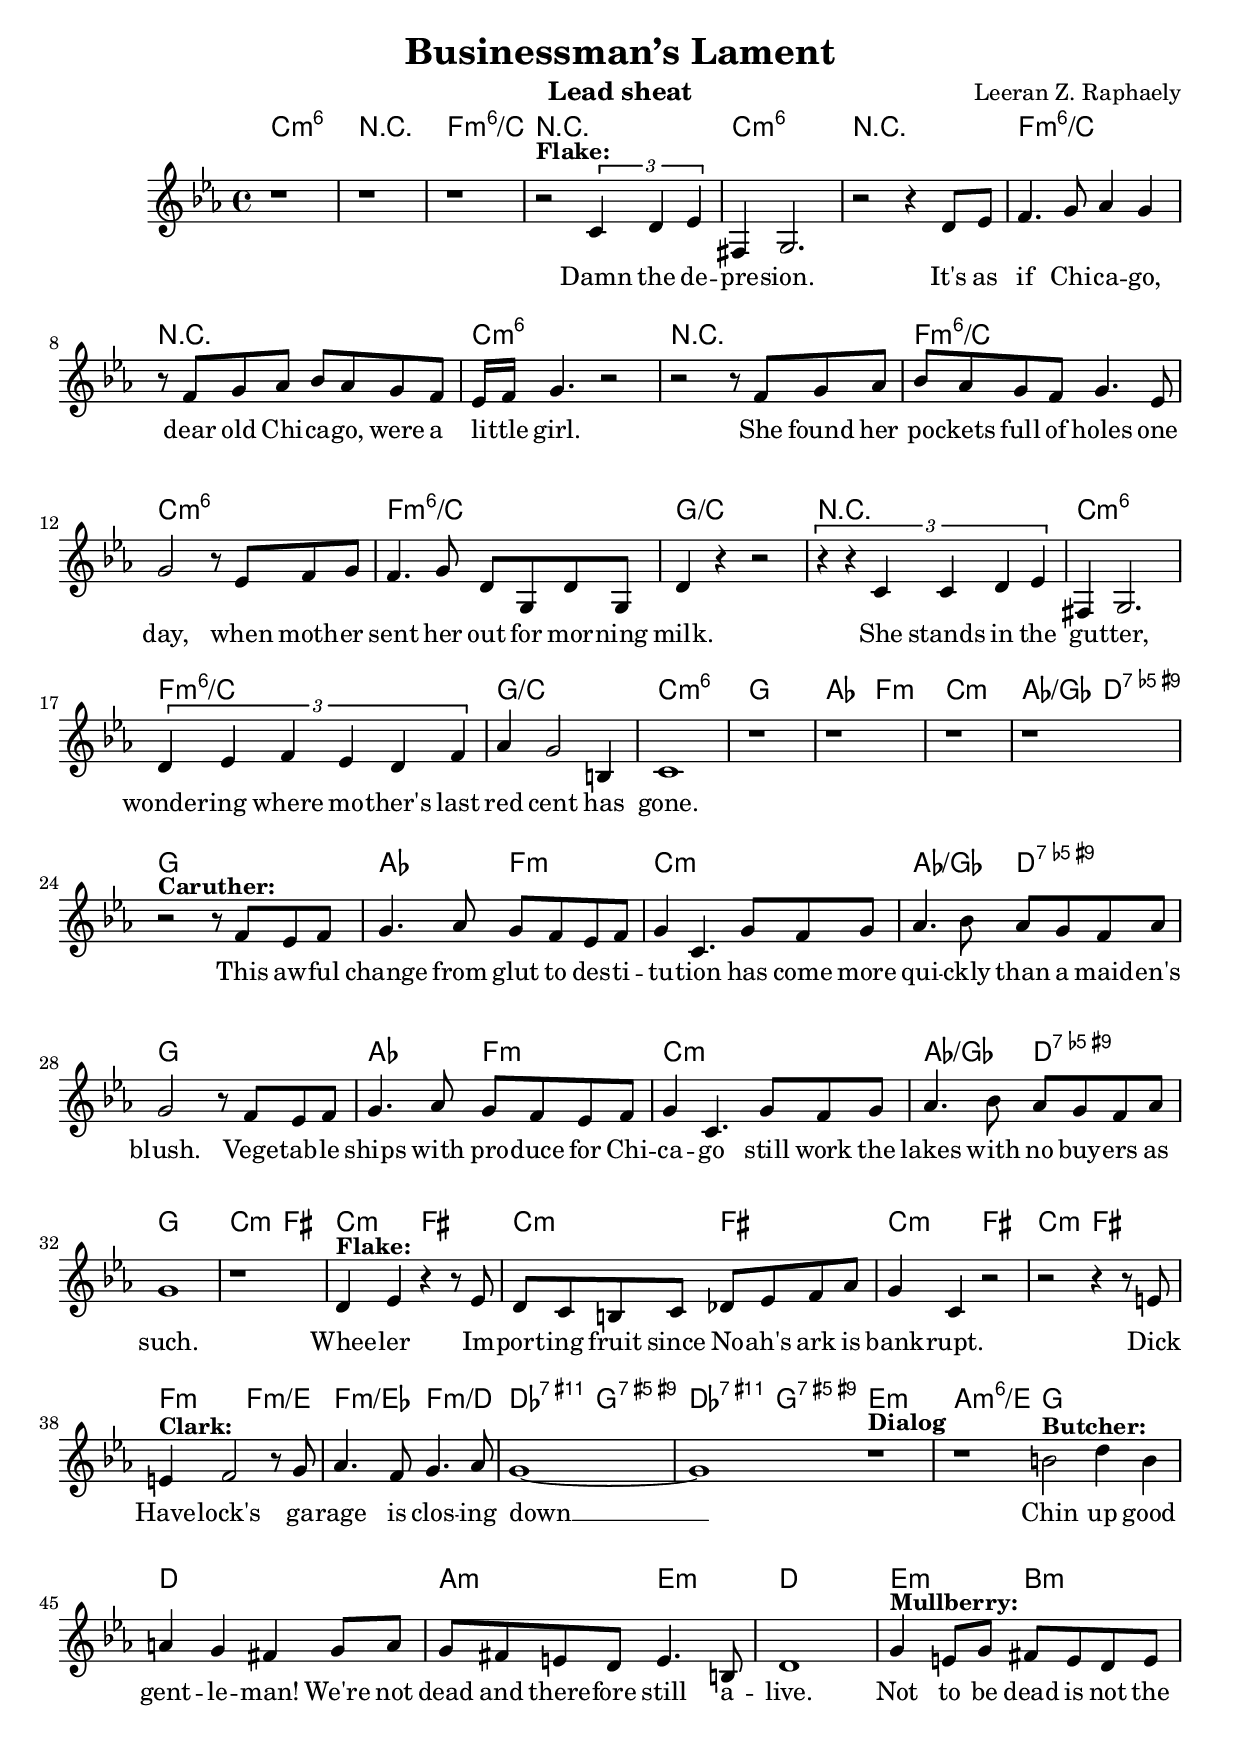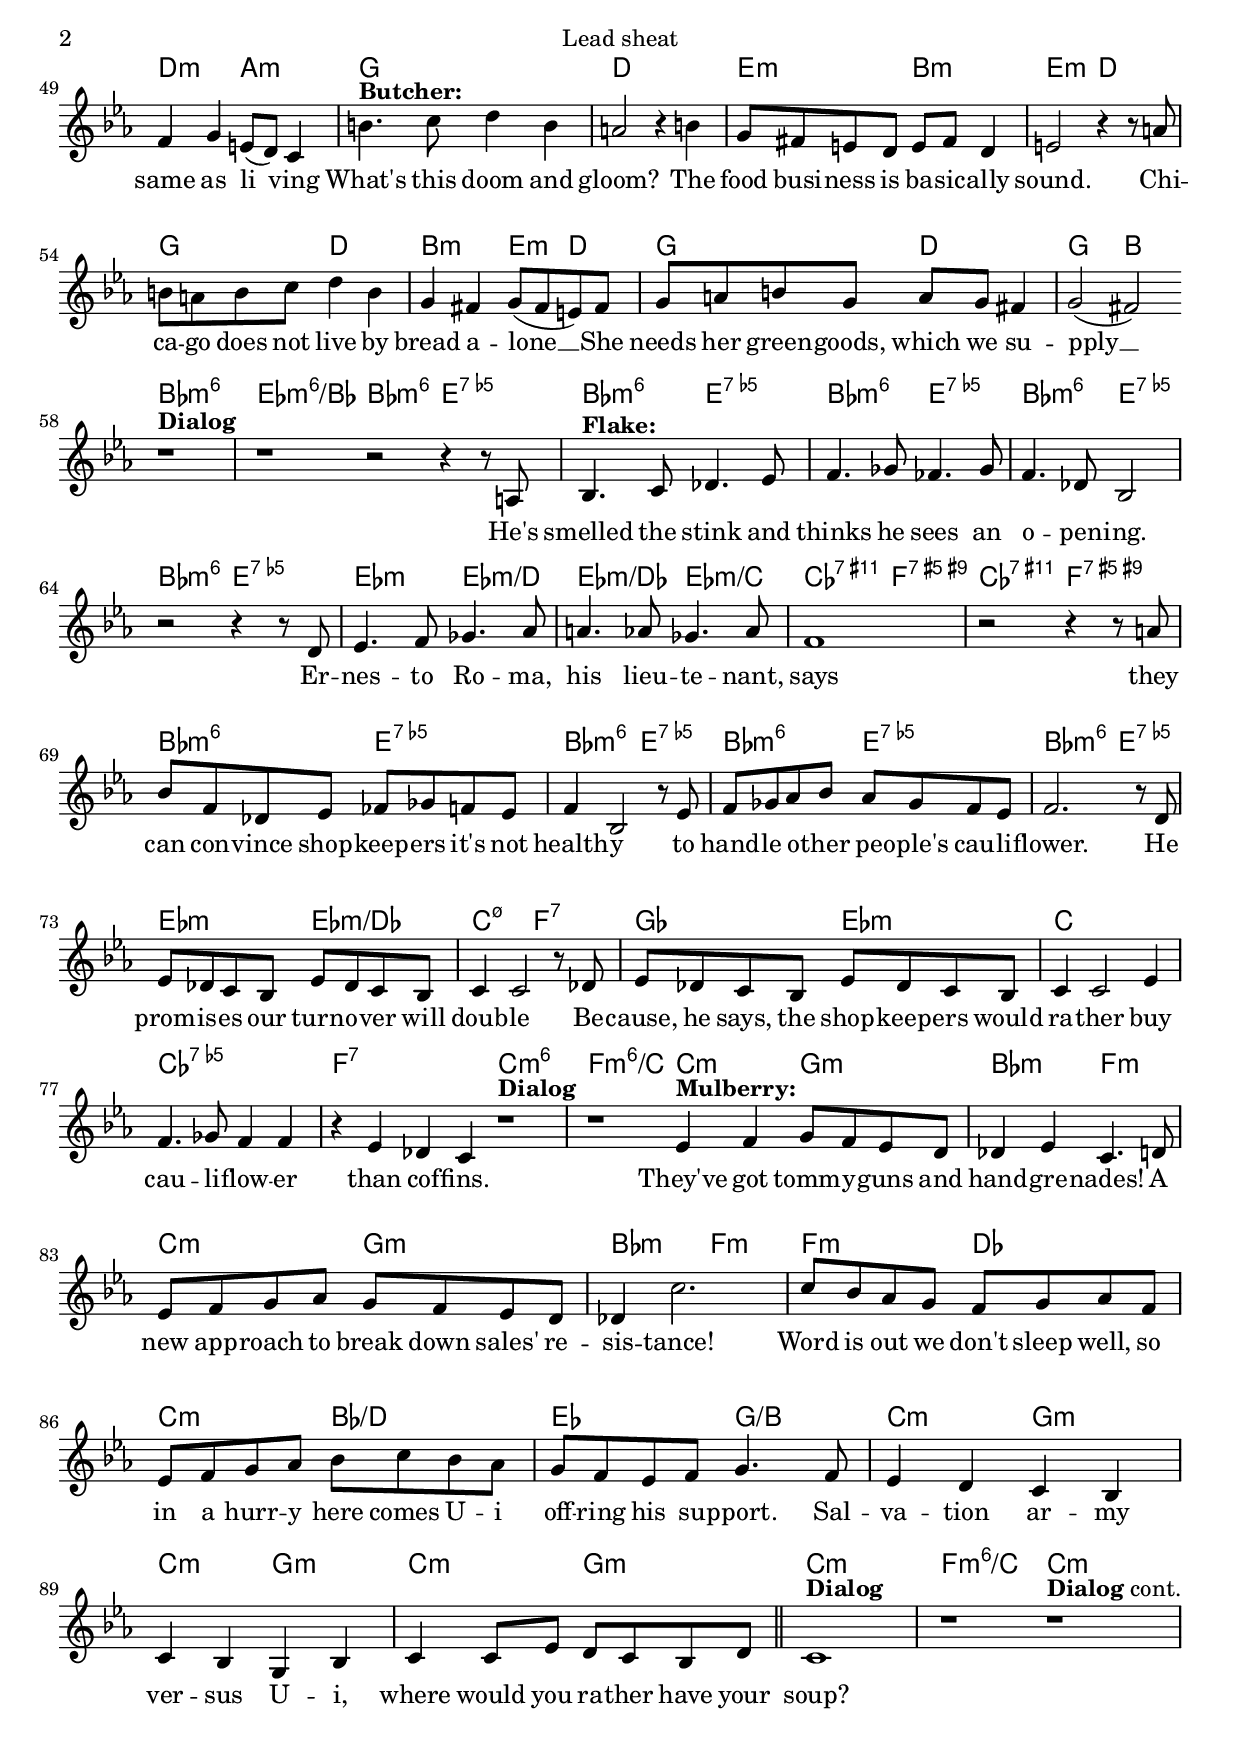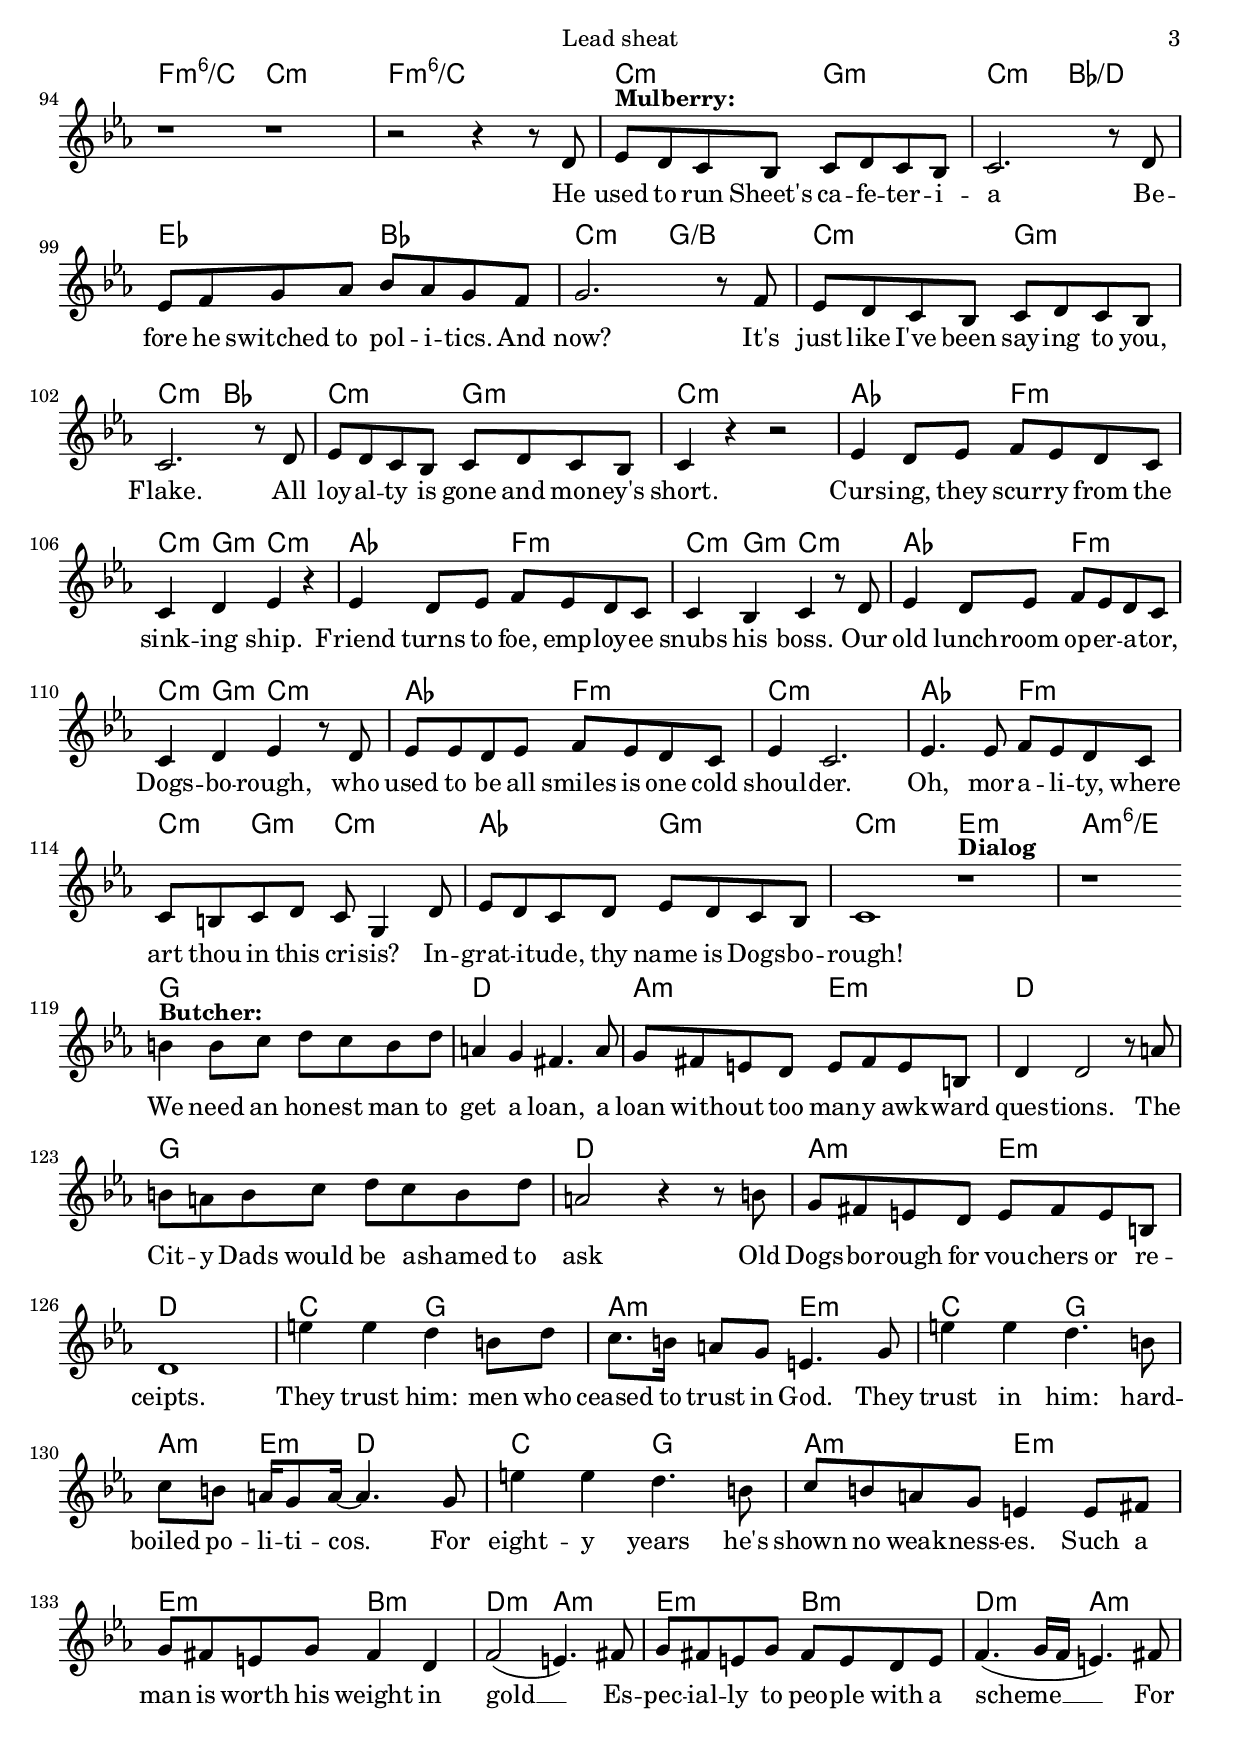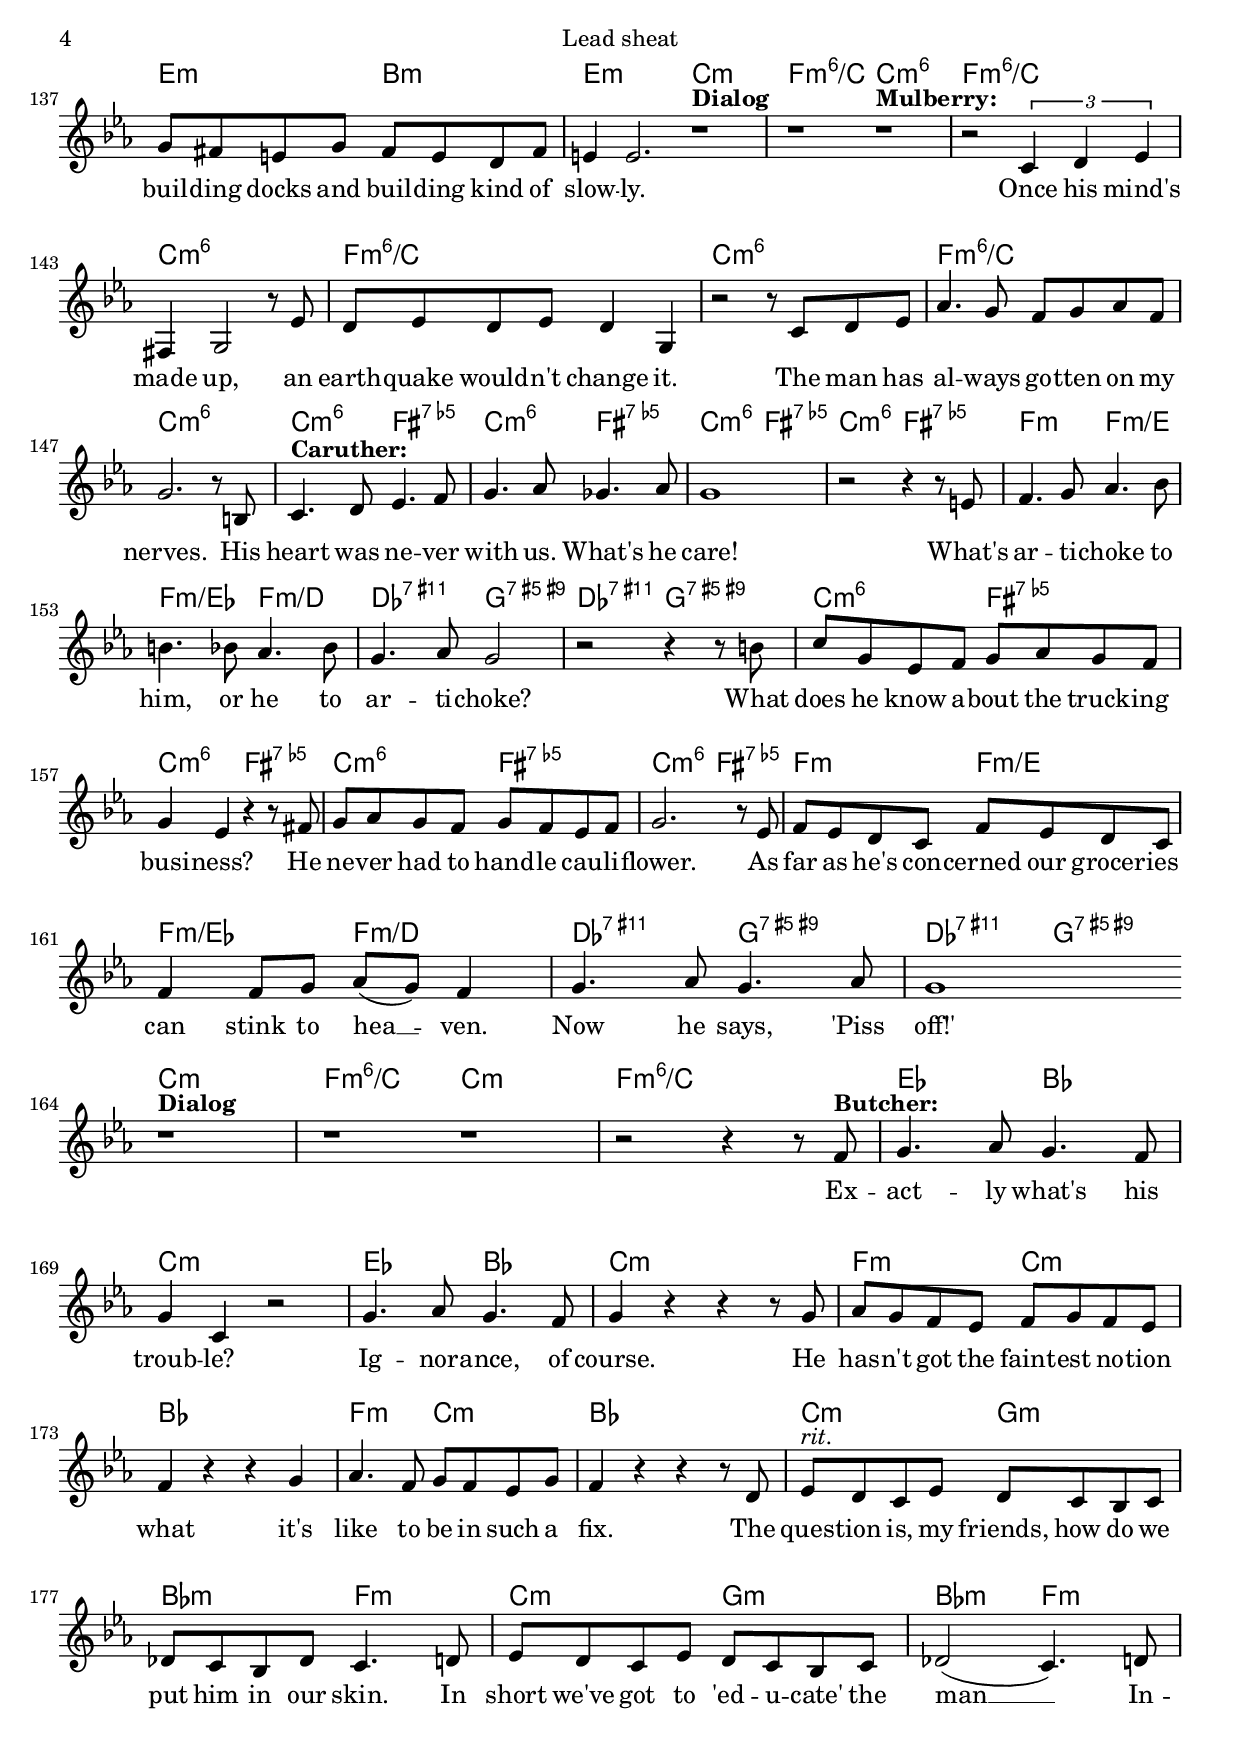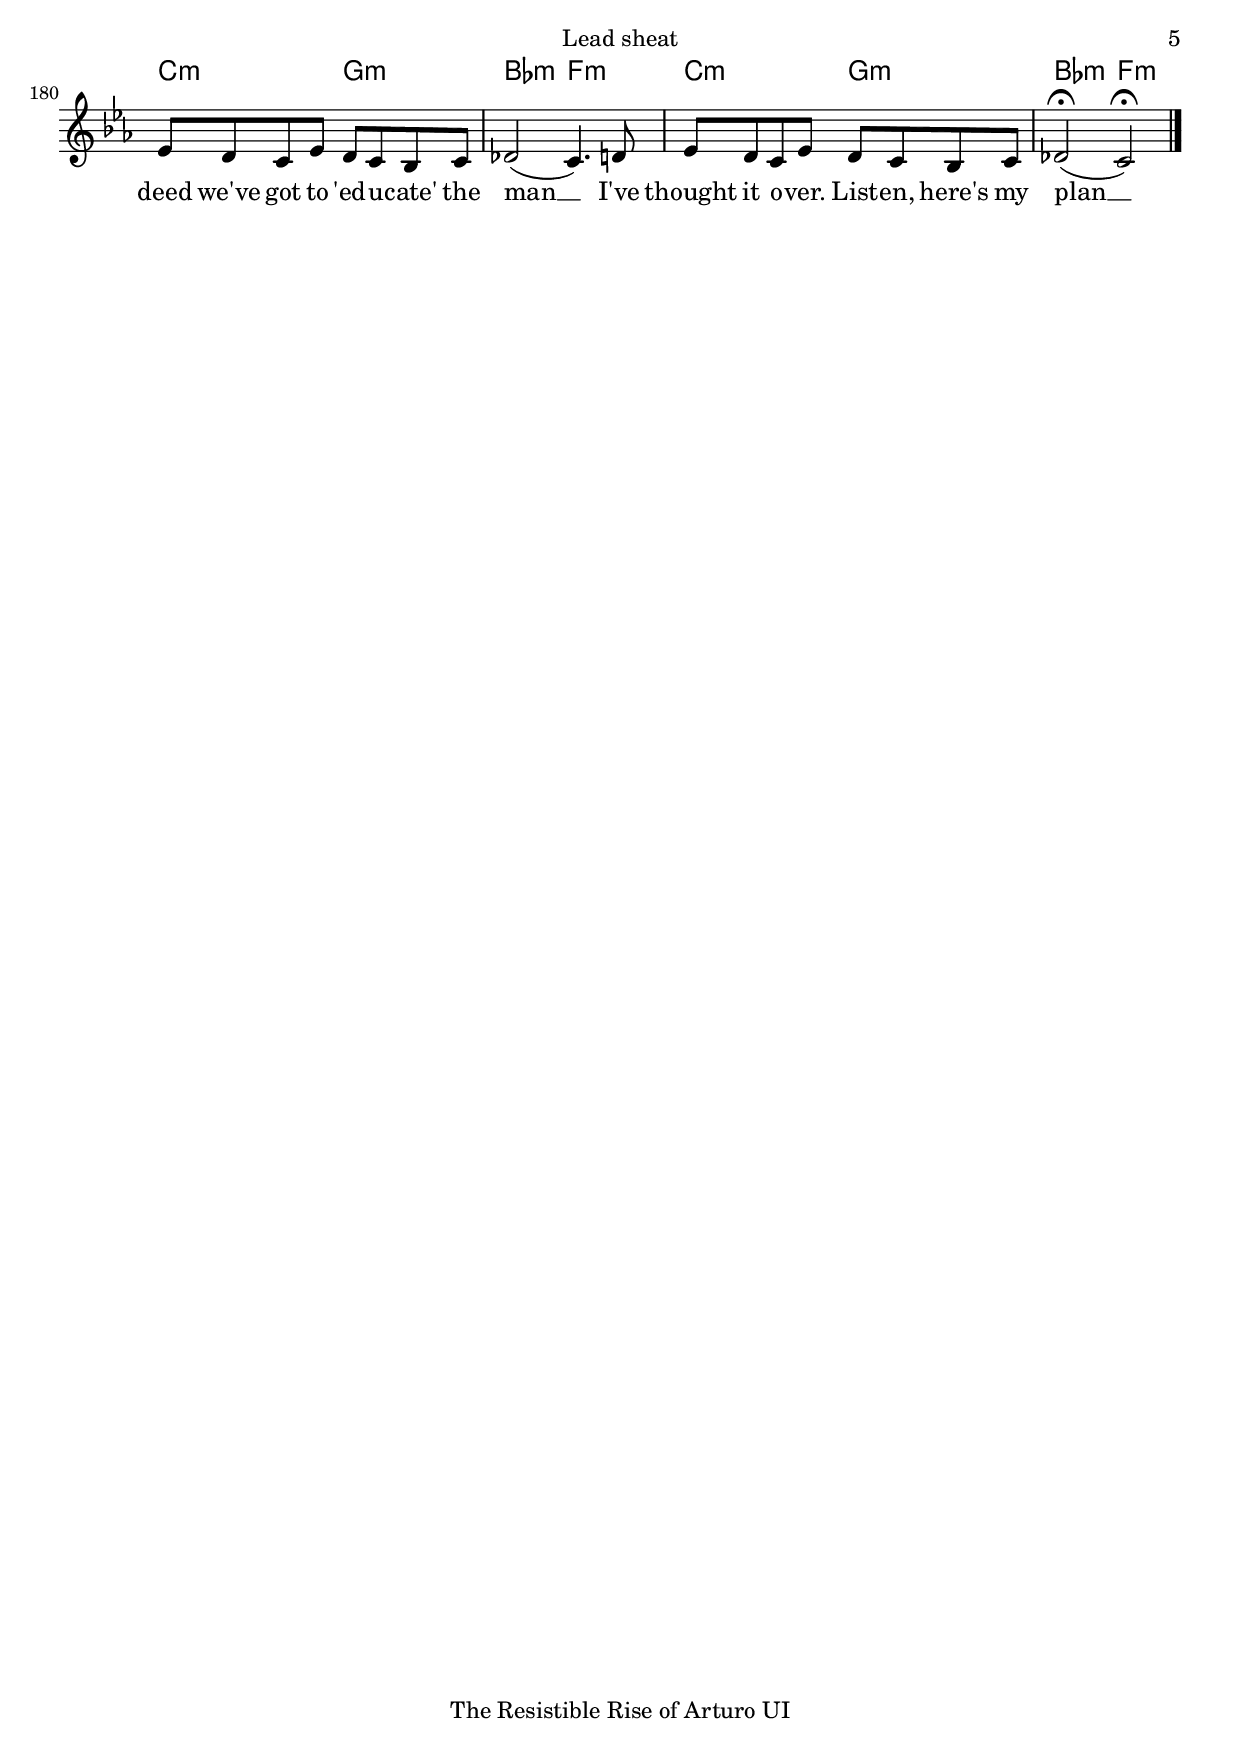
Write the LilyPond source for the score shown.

\header {
	title = "Businessman’s Lament"
	composer = "Leeran Z. Raphaely"
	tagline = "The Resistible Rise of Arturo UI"
	instrument = "Lead sheat"
}

\paper {
	between-system-padding = #7
	between-system-space = 4\cm
}

\version "2.10.33"
<<

\chords {
	% verse1: Flake
	c1:min6 r1 f:min6/c r1           % Damn the de-
	c:min6 r1 f:min6/c r1            % pression .. were a li-
	c:min6 r1                        % ttle girl
	f1:min6/c c:min6                 % pockets full of holes
	f1:min6/c g1/c r1                % sent her out for morning..
	c:min6 f:min6/c g/c c:min6 g     % wondering .. has gone

	% verse2: Caruther
	aes2 f:min c1:min
	aes2/ges d:7.5-.9+ g1
	aes2 f:min c1:min
	aes2/ges d:7.5-.9+ g1
	aes2 f:min c1:min
	aes2/ges d:7.5-.9+ g1
	
	% verse3: clark and flake
	c2:min fis                       % 
	c:min fis                        % Wheeler Im
	c:min fis                        % porting fruit..
	c:min fis                        % bankrupt
	c:min fis                        % Dick
	f:min f:min/e f:min/ees f:min/d  % Havelock's ..
	des:7.11+ g:7.5+.9+              % down
	des:7.11+ g:7.5+.9+              % down cnt.

	\transpose ees g {
	c1:min f:min6/c

	% verse4: Butcher and Mullberry
	ees1 bes f2:min c:min bes1
	c2:min g:min bes:min f:min
	ees1 bes c2:min g:min c:min bes
	ees bes g:min c4:min bes
	ees2 bes ees g
	}
	
	\transpose ees des {
	c1:min6 f:min6/c

	% verse5: Flake
	c2:min6 fis:5-.7
	c :min6 fis:5-.7
	c :min6 fis:5-.7
	c :min6 fis:5-.7
	c :min6 fis:5-.7
	f:min f:min/e f:min/ees f:min/d
	des:7.11+ g:7.5+.9+
	des:7.11+ g:7.5+.9+
	c :min6 fis:5-.7
	c :min6 fis:5-.7
	c :min6 fis:5-.7
	c :min6 fis:5-.7
	f:min f:min/ees d:min7.5- g:7
	aes f:min d1 des:7.5- g:7
	}

	c1:min6 f:min6/c

	% verse6: Mulberry
	c2:min g:min bes:min f:min
	c:min g:min bes:min f:min
	f:min des c:min bes/d ees g/b
	c:min g:min c:min g:min c:min g:min
	c1:min f:min6/c
	c:min f:min6/c
	c:min f:min6/c

	% verse7: Mulberry
	c2:min g:min c:min bes/d
	ees bes c:min g/b
	c:min g:min c:min bes
	c:min g:min c1:min
	aes2 f:min c4:min g4:min c2:min
	aes f:min c4:min g4:min c2:min
	aes f:min c4:min g4:min c2:min 
	aes f:min c1:min
	aes2 f:min c4:min g4:min c2:min
	aes g:min c1:min

	\transpose ees g {
	c1:min f:min6/c

	% verse8: Butcher
	ees1 bes f2:min c:min bes1
	ees1 bes f2:min c:min bes1
	aes2 ees f:min c:min
	aes2 ees f4:min c:min bes2
	aes2 ees f:min c:min
	c:min g:min bes:min f:min
	c:min g:min bes:min f:min
	c:min g:min c1:min
	}
	c1:min f:min6/c

	% verse9: Mulberry and Clark
	c:min6 f:min6/c
	c:min6 f:min6/c
	c:min6 f:min6/c c:min6
	c2:min6 fis:5-.7 c:min6 fis:5-.7
	c:min6 fis:5-.7 c:min6 fis:5-.7
	f:min f:min/e f:min/ees f:min/d
	des:7.11+ g:7.5+.9+
	des:7.11+ g:7.5+.9+
	c:min6 fis:5-.7 c:min6 fis:5-.7
	c:min6 fis:5-.7 c:min6 fis:5-.7
	f:min f:min/e f:min/ees f:min/d
	des:7.11+ g:7.5+.9+
	des:7.11+ g:7.5+.9+
	c1:min f:min6/c

	% verse10: Butcher
	c1:min f:min6/c
	ees2 bes c1:min
	ees2 bes c1:min
	f2:min c:min bes1
	f2:min c:min bes1
	c2:min g:min bes:min f:min
	c:min g:min bes:min f:min
	c:min g:min bes:min f:min
	c:min g:min bes:min f:min
}

\relative c' {
	% \autoBeamOff
	\key c \minor

	% verse1: Flake
	r1 r r
	\once \override TextScript #'padding = #2
	r2^\markup {\bold Flake:}
	\times 2/3 { c4 d ees }          % Damn the de-
	fis,4 g2. r2 r4 d'8 ees          % presion. It's as
	f4. g8 aes4 g                    % if Chicago,
	r8 f g aes bes aes g f           % Dear old Chicago, were a
	ees16 f g4. r2                   % little girl
	r2 r8 f g aes                    % She found her
	bes aes g f g4. ees8             % pockets full of holes one
	g2 r8 ees8 f g                   % day, when mother
	f4. g8 d g, d' g,                % sent her out for morning
	d'4 r r2                         % milk
	\times 2/3 { r4 r c c d ees }    % She stands in the
	fis,4 g2.                        % gutter.
	\times 2/3 { d'4 ees f ees d f } % Wondering where mother's last
	aes4 g2 b,4                      % red cent has
	c1 r                             % gone.

	% verse2: Caruther
	r r r r2^\markup {\bold Caruther:}
	r8 f ees f                       % This awful
	g4. aes8 g f ees f               % change from glut to desti-
	g4 c,4. g'8 f g                  % tution has come more
	aes4. bes8 aes g f aes           % quickly than a maden's
	g2 r8 f ees f                    % blush. Vegetable
	g4. aes8 g f ees f               % ships with produce for this
	g4 c,4. g'8 f g                  % city still work the
	aes4. bes8 aes g f aes           % lakes with no buyers as
	g1 r1                            % such.

	% verse3: clark and flake
	d4^\markup {\bold Flake:}
		ees r r8 ees                 % Wheeler - Imp-
	d c b c des ees f aes            % orting fod since Noah's ark is
	g4 c, r2                         % bank rupt.
	r2 r4 r8 e                       % Dick
	e4^\markup {\bold Clark:} f2 r8 g8 % Havelock's ga-
	aes4. f8 g4. aes8                % rage is closing
	g1~ g                            % down

	\transpose ees g \relative c''{
	\bar "|:" r^\markup {\bold Dialog} r \bar ":|"

	% verse4: Butcher and Mullberry
	g2^\markup {\bold Butcher:}
		bes4 g                       % Chin up good
	f ees d ees8 f                   % gentleman! We're not
	ees d c bes c4. g8               % dead and therefore still a-
	bes1                             % live
	ees4^\markup {\bold Mullberry:}   % Not to be dead is not the
		c8 ees d c bes c
	des4 ees c8( bes) aes4           % same as living.
	g'4.^\markup {\bold Butcher:}
		aes8 bes4 g                  % What's this doom and
	f2 r4 g                          % gloom? The
	ees8 d c bes c d bes4            % food business is basically
	c2 r4 r8 f                       % sound. Chi-
	g f g aes bes4 g                 % cago does not live by 
	ees d ees8( d c) d               % bread alone. She
	ees f g ees f ees d4             % needs her groceries which we su-
	ees2( d)                         % pply.
	}

	\bar "|:" r1^\markup {\bold Dialog} r \bar ":|"

	\transpose ees des \relative c' {
	% verse5: Flake
	r2 r4 r8 b                       % He's
	c4.^\markup {\bold Flake:}
		d8 ees4. f8                  % smelled the stink and
	g4. aes8 ges4. aes8              % thinks he sees an
	g4. ees8 c2                      % opening.
	r2 r4 r8 e                       % Er-
	f4. g8 aes4. bes8                % nesto Roma 
	b4. bes8 aes4. bes8              % his lieutenant
	g1                               % says
	r2 r4 r8 b                       % they
	c g ees f ges aes g f            % can convince shopkeepers it's not
	g4 c,2 r8 f                      % healthy to
	g aes bes c bes aes g f          % handle other peoples cauli
	g2. r8 e                         % flower. He
	f ees d c f ees d c              % promises our turnover will
	d4 d2 r8 ees                     % double. Be-
	f ees d c f ees d c              % cause, he says, the shopkeepers would
	d4 d2 f4                         % rather buy
	g4. aes8 g4 g                    % cauliflower
	r f ees d                        % than coffins.
	}

	\bar "|:" r1^\markup {\bold Dialog} r \bar ":|"

	% verse6: Mulberry
	ees4^\markup {\bold Mulberry:}
		f g8 f ees d     % They've go t tommy-guns and
	des4 ees c4. d8                  % hand- grenades! A
	ees f g aes g f ees d            % new approach to break down sales re
	des4 c'2.                        % sistance.
	c8 bes aes g f g aes f           % Word is out we don't sleep weel, so
	ees f g aes bes c bes aes        % in a hurry here comes Ui
	g f ees f g4. f8                 % off'ring his support. Sal-
	ees4 d c bes                     % -vation army
	c bes g bes                      % versus Ui
	c c8 ees d c bes d               % Where would you rather have your
	\bar "||" c1^\markup {\bold Dialog} % soup?

	r \bar "|:" r^\markup {\bold Dialog cont.} r \bar ":|"

	% verse7: Mulberry
	r1 r2 r4 r8 d                    % He
	ees^\markup {\bold Mulberry:}
		d c bes c d c bes            % used to run Sheet's cafeteri-
	c2. r8 d                         % a. Be
	ees f g aes bes aes g f          % fore he switched to politics. And
	g2. r8 f                         % now? It's
	ees d c bes c d c bes            % just like I've been saying to you,
	c2. r8 d                         % Flake. All
	ees d c bes c d c bes            % loyalty is gone! And money's
	c4 r r2                          % short
	ees4 d8 ees f ees d c            % Cursing, they scurry from the
	c4 d ees r                       % sinking ship
	ees4 d8 ees f ees d c            % Friend turns to foe, employee
	c4 bes c r8 d                    % snubs his boss. Our
	ees4 d8 ees f ees d c            % old lunchroom operator,
	c4 d ees r8 d                    % Dogsborough, who
	ees ees d ees f ees d c          % used to be all smiles is one cold
	ees4 c2.                         % shoulder.
	ees4. ees8 f ees d c             % Oh, morality, where
	c b c d c g4 d'8                 % art thou in this crisis? In-
	ees d c d ees d c bes c1         % gratitude, thy name is Dogsborough!

	\bar "|:" r^\markup {\bold Dialog} r \bar ":|"

	\transpose ees g \relative c' {
	% verse8: Butcher
	g'4^\markup {\bold Butcher:}
		g8 aes bes aes g bes         % We need an honest man to
	f4 ees d4. f8                    % get a lone -- a
	ees d c bes c d c g              % loan without too many awkward 
	bes4 bes2 r8 f'                  % questions. The
	g f g aes bes aes g bes          % city dad's would be ashamed to 
	f2 r4 r8 g                       % ask Old
	ees d c bes c d c g              % Dogsborough for vouchers or re-
	bes1                             % ceipts.
	c'4 c bes g8 bes                 % They trust him, men who
	aes8. g16 f8 ees c4. ees8        % ceased to trust in gods. Do
	c'4 c bes4. g8                   % trust in him, hard
	aes g f16 ees8 f16~ f4. ees8     % boiled politicos. For
	c'4 c bes4. g8                   % eighty years
	aes g f ees c4 c8 d              % he's shown no weaknesses. Such a
	ees d c ees d4 bes               % man is worth his weight in
	des2( c4.) d8                    % goooold. Es-
	ees d c ees d c bes c            % pecially to people with a
	des4.( ees16 des c4.) d8         % scheme. For
	ees d c ees d c bes d            % building docks and buiilding kind of 
	c4 c2.                           % slowly.
	}

	\bar "|:" r1^\markup {\bold Dialog} r \bar ":|"

	% verse9: Mulberry and Clark
	r1^\markup {\bold Mulberry:}
	r2 \times 2/3 { c4 d ees }       % Once his mind's
	fis,4 g2 r8 ees'                 % made up, an
	d ees d ees d4 g,                % earthquake wouldn't change it
	r2 r8 c d ees                    % The man has
	aes4. g8 f g aes f               % always gotten on my
	g2. r8 b,                        % nerves. His
	c4.^\markup {\bold Caruther:}
		d8 ees4. f8                  % heart was never
	g4. aes8 ges4. aes8              % with us. What's he
	g1 r2 r4 r8 e                    % care? What's
	f4. g8 aes4. bes8                % artichoke to
	b4. bes8 aes4. bes8              % him or he to
	g4. aes8 g2 r2 r4 r8 b           % it. What
	c g ees f g aes g f              % does he know about the trucking
	g4 ees r r8 fis                  % business?
	g aes g f g f ees f              % He never had to handle cauli-
	g2. r8 ees                       % flower. As
	f ees d c f ees d c              % far as he's concerned our groceries
	f4 f8 g aes( g) f4               % can stink to heaven.
	g4. aes8 g4. aes8                % Now he says, "Piss off!"
	g1 \break

	\bar "|:" r^\markup {\bold Dialog} r \bar ":|"

	% verse10: Butcher
	r1 r2 r4 r8
	f^\markup {\bold Butcher:}         % Ex-
	g4. aes8 g4. f8                  % actly that's his
	g4 c, r2                         % trouble.
	g'4. aes8 g4. f8                 % Ignorance, of
	g4 r4 r r8 g                     % course. He
	aes g f ees f g f ees            % hasn't got the faintest notion
	f4 r r g                         % what its
	aes4. f8 g f ees g               % like to be in such a
	f4 r r r8 d                      % fix. The
	ees^\markup {\italic rit. }
		d c ees d c bes c            % question is, my friends, how do we
	des c bes des c4. d8             % put him in our skin. In
	ees d c ees d c bes c            % short, we've got to 'educate' the
	des2( c4.) d8                    % man. Oh
	ees d c ees d c bes c            % yes, we've got to 'educate' the
	des2( c4.) d8                    % man. I've
	ees d c ees d c bes c            % thought it over. Listen, here's my
	des2\fermata( c\fermata)                         % plan.

	\bar "|."
}

\addlyrics {
	% verse1: Flake
	Damn the de -- pre -- sion.
	It's as if Chi -- ca -- go, dear old Chi -- ca -- go,
	were a li -- ttle girl. She found her po -- ckets
	full of holes one day, when moth -- er sent
	her out for mor -- ning milk. She stands in the
	gu -- tter, wonder -- ing where mo -- ther's last
	red cent has gone.

	% verse2: Caruther
	This aw -- ful change from glut to des -- ti -- tu -- tion
	has come more qui -- ckly than a maid -- en's blush.
	Vege -- tab -- le ships with pro -- duce for Chi -- ca -- go
	still work the lakes with no buy -- ers as such.

	% verse3: clark and flake
	Whee -- ler Im -- port -- ing fruit
	since No -- ah's ark is bank -- rupt.
	Dick Have -- lock's ga -- rage is clos -- ing down __

	% verse4: Butcher and Mullberry
	Chin up good gent -- le -- man!
	We're not dead and there -- fore still a -- live.
	Not to be dead is not the same as li ving
	What's this doom and gloom?
	The food busi -- ness is ba -- sic -- ally sound.
	Chi -- ca -- go does not live by bread a -- lone __ __
	She needs her green -- goods, which we su -- pply __

	% verse5: Flake
	He's smelled the stink
	and thinks he sees an o -- pen -- ing.
	Er -- nes -- to Ro -- ma, his lieu -- te -- nant, says
	they can con -- vince shop -- keep -- ers it's not health -- y
	to hand -- le o -- ther pe -- ople's cau -- li -- flower.
	He prom -- is -- es our turn -- o -- ver will doub -- le
	Be -- cause, he says, the shop -- keep -- ers would ra -- ther
	buy cau -- li -- flow -- er than cof -- fins.

	% verse6: Mulberry
	They've got tomm -- y -- guns and hand -- gre -- nades!
	A new app -- roach to break down sales' re -- sis -- tance!
	Word is out we don't sleep well, so in a hurr -- y here comes U -- i
	off -- ring his su -- pport.
	Sal -- va -- tion ar -- my ver -- sus U -- i,
	where would you ra -- ther have your soup?

	% verse7: Mulberry
	He used to run Sheet's ca -- fe -- ter -- i -- a
	Be -- fore he switched to pol -- i -- tics. And now?
	It's just like I've been say -- ing to you, Flake.
	All loy -- al -- ty is gone and mon -- ey's short.
	Curs -- ing, they scur -- ry from the sink -- ing ship.
	Friend turns to foe, emp -- loy -- ee snubs his boss.
	Our old lunch -- room op -- er -- a -- tor, Dogs -- bo -- rough,
	who used to be all smiles is one cold shoul -- der.
	Oh, mor -- a -- li -- ty, where art thou in this cri -- sis?
	In -- grat -- i -- tude, thy name is Dogs -- bo -- rough!

	% verse8: Butcher
	We need an hon -- est man to get a loan,
	a loan with -- out too man -- y awk -- ward ques -- tions.
	The Cit -- y Dads would be a -- shamed to ask
	Old Dogs -- bo -- rough for vou -- chers or re -- ceipts.
	They trust him: men who ceased to trust in God.
	They trust in him: hard -- boiled po -- li -- ti -- cos.
	For eight -- y years he's shown no weak -- ness -- es.
	Such a man is worth his weight in gold __
	Es -- pec -- ial -- ly to peo -- ple with a scheme __ __ __
	For buil -- ding docks and buil -- ding kind of slow -- ly.

	% verse9: Mulberry and Clark
	Once his mind's made up, an earth -- quake would -- n't change it.
	The man has al -- ways go -- tten on my nerves.
	His heart was ne -- ver with us. What's he care!
	What's ar -- ti -- choke to him, or he to ar -- ti -- choke?
	What does he know a -- bout the truck -- ing busi -- ness?
	He ne -- ver had to hand -- le cau -- li -- flower.
	As far as he's con -- cerned our grocer -- ies
	can stink to hea __ -- ven.
	Now he says, 'Piss off!'

	% verse10: Butcher
	Ex -- act -- ly what's his troub -- le? Ig -- nor -- ance, of course.
	He has -- n't got the faint -- est no -- tion what it's like to be in such a fix.
	The ques -- tion is, my friends, how do we put him in our skin.
	In short we've got to 'ed -- u -- cate' the man __
	In -- deed we've got to 'ed -- u -- cate' the man __
	I've thought it o -- ver. List -- en, here's my plan __
}

>>
